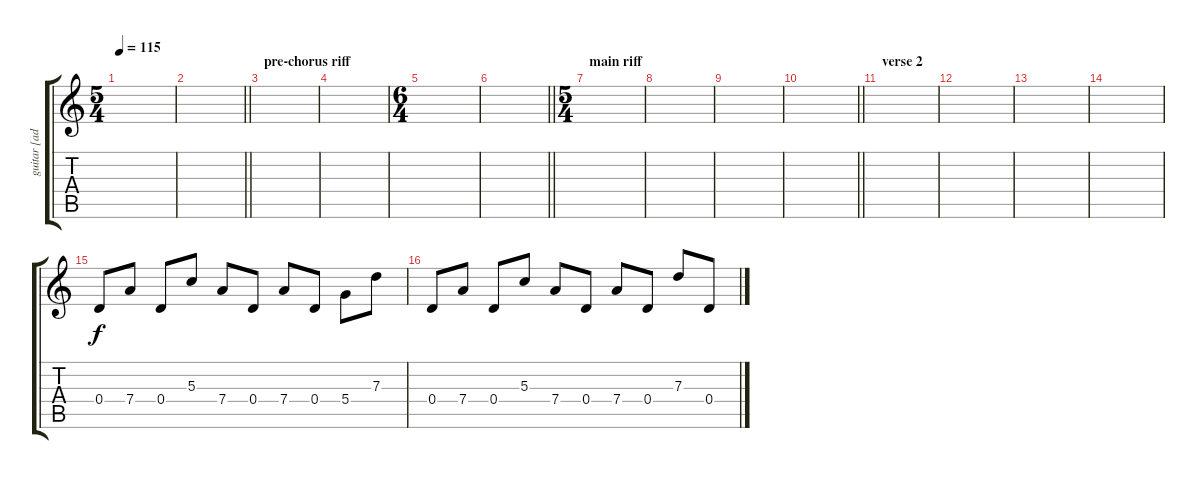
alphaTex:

\track ("guitar [adam jones]" "guitar [ad") {instrument distortionguitar}
\staff {score tabs}
\tuning (E4 B3 G3 D3 A2 D2) {hide}
\ts (5 4)
\tempo 115
\clef g2
\ks c
|
\barLineRight lightlight
|
\section ("" "pre-chorus riff")
|
|
\ts (6 4)
|
\barLineRight lightlight
|
\ts (5 4)
\section ("" "main riff")
|
|
|
\barLineRight lightlight
|
\section ("" "verse 2")
|
|
|
|
0.4.8{volume 16 instrument electricguitarclean} 7.4.8 0.4.8 5.3.8 7.4.8 0.4.8 7.4.8 0.4.8 5.4.8 7.3.8 |
0.4.8 7.4.8 0.4.8 5.3.8 7.4.8 0.4.8 7.4.8 0.4.8 7.3.8 0.4.8
